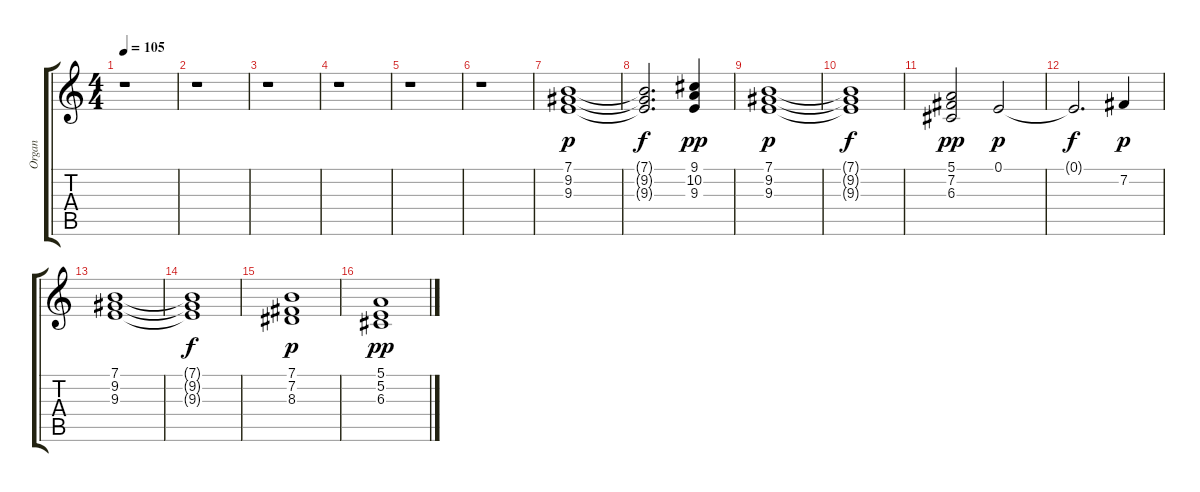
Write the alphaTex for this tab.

\track ("Organ" "Organ") {instrument churchorgan}
\staff {score tabs}
\tuning (E4 B3 G3 D3 A2 E2) {hide}
\ts (4 4)
\tempo 105
\clef g2
\ks c
r.1{dy mp} |
r.1 |
r.1 |
r.1 |
r.1 |
r.1 |
(7.1 9.2 9.3).1{dy p} |
(7.1{t} 9.2{t} 9.3{t}).2{d dy f} (9.1 10.2 9.3).4{dy pp} |
(7.1 9.2 9.3).1{dy p} |
(7.1{t} 9.2{t} 9.3{t}).1{dy f} |
(5.1 7.2 6.3).2{dy pp} 0.1.2{dy p} |
0.1{t}.2{d dy f} 7.2.4{dy p} |
(7.1 9.2 9.3).1 |
(7.1{t} 9.2{t} 9.3{t}).1{dy f} |
(7.1 7.2 8.3).1{dy p} |
(5.1 5.2 6.3).1{dy pp}
